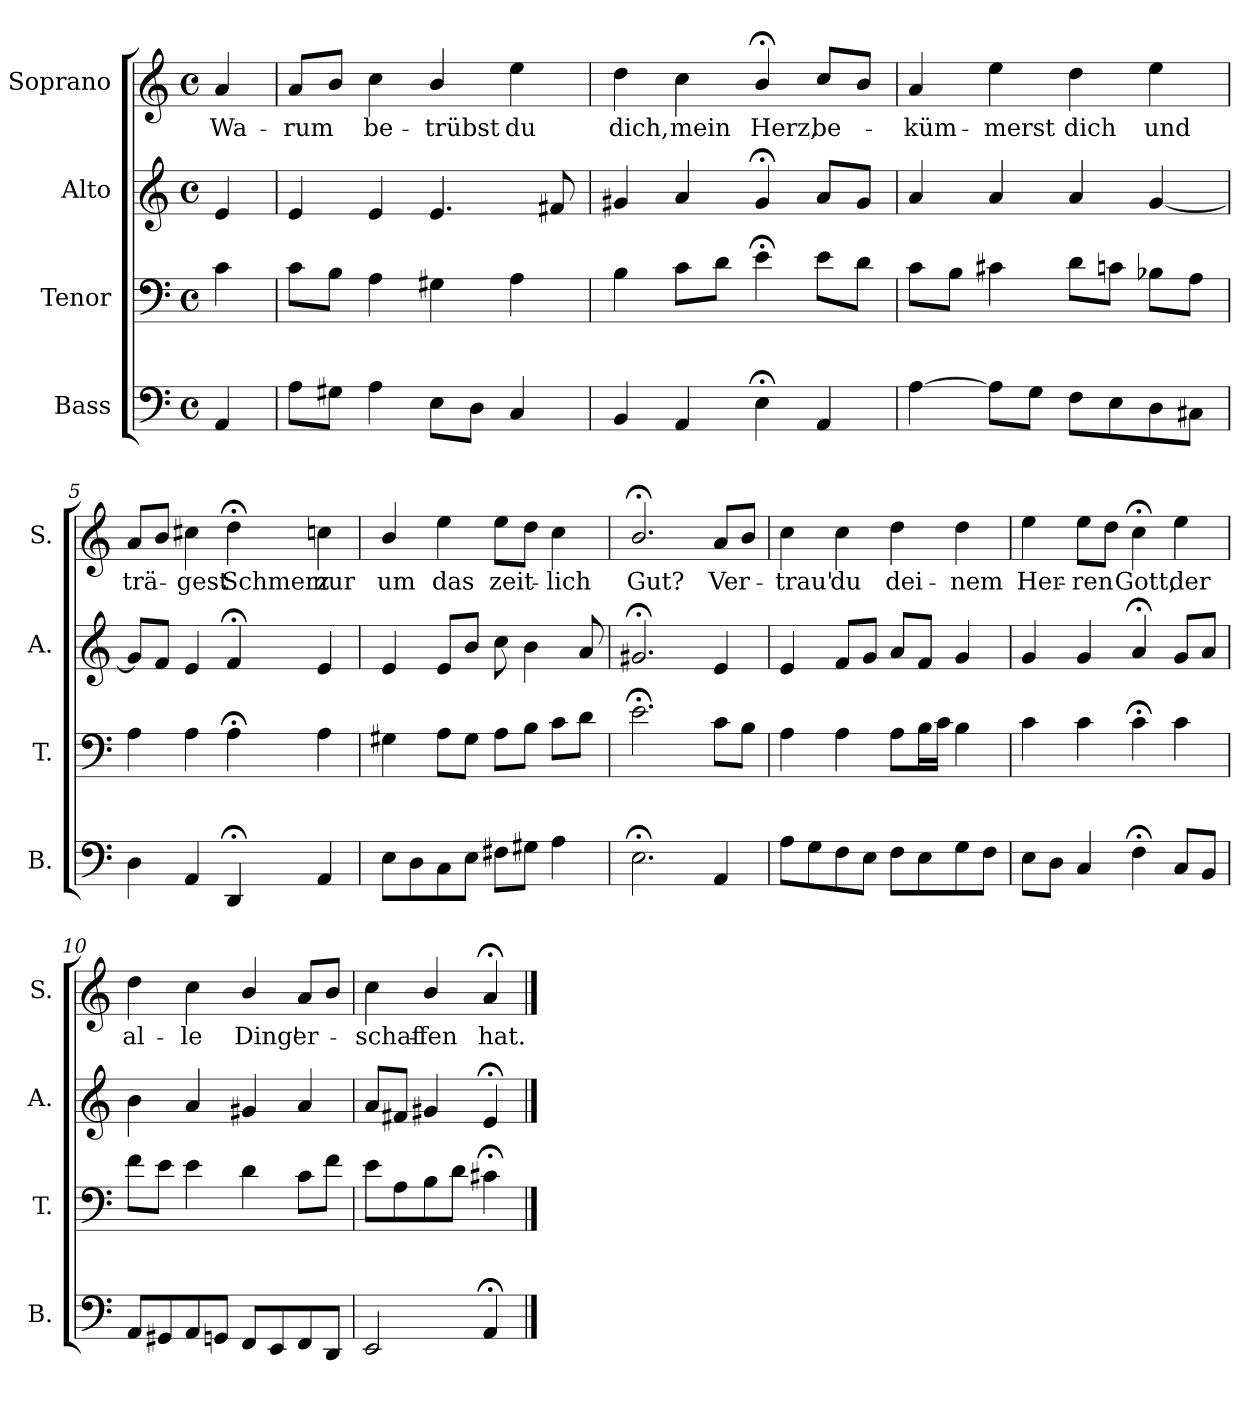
**kern	**kern	**kern	**kern	**text
*part4	*part3	*part2	*part1	*part1
*staff4	*staff3	*staff2	*staff1	*staff1
*I"Bass	*I"Tenor	*I"Alto	*I"Soprano	*
*I'B.	*I'T.	*I'A.	*I'S.	*
*clefF4	*clefF4	*clefG2	*clefG2	*
*k[]	*k[]	*k[]	*k[]	*
*M4/4	*M4/4	*M4/4	*M4/4	*
*met(c)	*met(c)	*met(c)	*met(c)	*
=1	=1	=1	=1	=1
!	!	!	!	!LO:LY:b
4AA/	4c\	4e/	4a/	Wa-
=2	=2	=2	=2	=2
!	!	!	!	!LO:LY:b
8A\L	8c\L	4e/	8a/L	-rum
8G#X\J	8B\J	.	8b/J	.
!	!	!	!	!LO:LY:b
4A\	4A\	4e/	4cc\	be-
!	!	!	!	!LO:LY:b
8E\L	4G#X\	4.e/	4b/	-trübst
8D\J	.	.	.	.
!	!	!	!	!LO:LY:b
4C/	4A\	.	4ee\	du
.	.	8f#X/	.	.
=3	=3	=3	=3	=3
!	!	!	!	!LO:LY:b
4BB/	4B\	4g#X/	4dd\	dich,
!	!	!	!	!LO:LY:b
4AA/	8c\L	4a/	4cc\	mein
.	8d\J	.	.	.
!	!	!	!	!LO:LY:b
4E;<\	4e;<\	4g#;</	4b;</	Herz,
!	!	!	!	!LO:LY:b
4AA/	8e\L	8a/L	8cc/L	be-
.	8d\J	8g#/J	8b/J	.
=4	=4	=4	=4	=4
!	!	!	!	!LO:LY:b
[4A\	8c\L	4a/	4a/	-küm-
.	8B\J	.	.	.
!	!	!	!	!LO:LY:b
8A\L]	4c#X\	4a/	4ee\	-merst
8G\J	.	.	.	.
!	!	!	!	!LO:LY:b
8F\L	8d\L	4a/	4dd\	dich
8E\	8cn\J	.	.	.
!	!	!	!	!LO:LY:b
8D\	8B-X\L	[4g/	4ee\	und
8C#X\J	8A\J	.	.	.
!!LO:LB:g=z
=5	=5	=5	=5	=5
!	!	!	!	!LO:LY:b
4D\	4A\	8g/L]	8a/L	trä-
.	.	8f/J	8b/J	.
!	!	!	!	!LO:LY:b
4AA/	4A\	4e/	4cc#X\	-gest
!	!	!	!	!LO:LY:b
4DD;</	4A;<\	4f;</	4dd;<\	Schmerz
!	!	!	!	!LO:LY:b
4AA/	4A\	4e/	4ccn\	nur
=6	=6	=6	=6	=6
!	!	!	!	!LO:LY:b
8E\L	4G#X\	4e/	4b/	um
8D\	.	.	.	.
!	!	!	!	!LO:LY:b
8C\	8A\L	8e/L	4ee\	das
8E\J	8G#\J	8b/J	.	.
!	!	!	!	!LO:LY:b
8F#X\L	8A\L	8cc\	8ee\L	zeit-
8G#X\J	8B\J	4b\	8dd\J	.
!	!	!	!	!LO:LY:b
4A\	8c\L	.	4cc\	-lich
.	8d\J	8a/	.	.
=7	=7	=7	=7	=7
!	!	!	!	!LO:LY:b
2.E;<\	2.e;<\	2.g#X;</	2.b;</	Gut?
!	!	!	!	!LO:LY:b
4AA/	8c\L	4e/	8a/L	Ver-
.	8B\J	.	8b/J	.
=8	=8	=8	=8	=8
!	!	!	!	!LO:LY:b
8A\L	4A\	4e/	4cc\	-trau'
8G\	.	.	.	.
!	!	!	!	!LO:LY:b
8F\	4A\	8f/L	4cc\	du
8E\J	.	8g/J	.	.
!	!	!	!	!LO:LY:b
8F\L	8A\L	8a/L	4dd\	dei-
8E\	16B\L	8f/J	.	.
.	16c\JJ	.	.	.
!	!	!	!	!LO:LY:b
8G\	4B\	4g/	4dd\	-nem
8F\J	.	.	.	.
!!LO:PB:g=z
=9	=9	=9	=9	=9
!	!	!	!	!LO:LY:b
8E\L	4c\	4g/	4ee\	Her-
8D\J	.	.	.	.
!	!	!	!	!LO:LY:b
4C/	4c\	4g/	8ee\L	-ren
.	.	.	8dd\J	.
!	!	!	!	!LO:LY:b
4F;<\	4c;<\	4a;</	4cc;<\	Gott,
!	!	!	!	!LO:LY:b
8C/L	4c\	8g/L	4ee\	der
8BB/J	.	8a/J	.	.
=10	=10	=10	=10	=10
!	!	!	!	!LO:LY:b
8AA/L	8f\L	4b\	4dd\	al-
8GG#X/	8e\J	.	.	.
!	!	!	!	!LO:LY:b
8AA/	4e\	4a/	4cc\	-le
8GGn/J	.	.	.	.
!	!	!	!	!LO:LY:b
8FF/L	4d\	4g#X/	4b/	Ding'
8EE/	.	.	.	.
!	!	!	!	!LO:LY:b
8FF/	8c\L	4a/	8a/L	er-
8DD/J	8f\J	.	8b/J	.
=11	=11	=11	=11	=11
!	!	!	!	!LO:LY:b
2EE/	8e\L	8a/L	4cc\	-schaf-
.	8A\	8f#X/J	.	.
!	!	!	!	!LO:LY:b
.	8B\	4g#X/	4b/	-fen
.	8d\J	.	.	.
!	!	!	!	!LO:LY:b
4AA;</	4c#X;<\	4e;</	4a;</	hat.
==	==	==	==	==
*-	*-	*-	*-	*-
